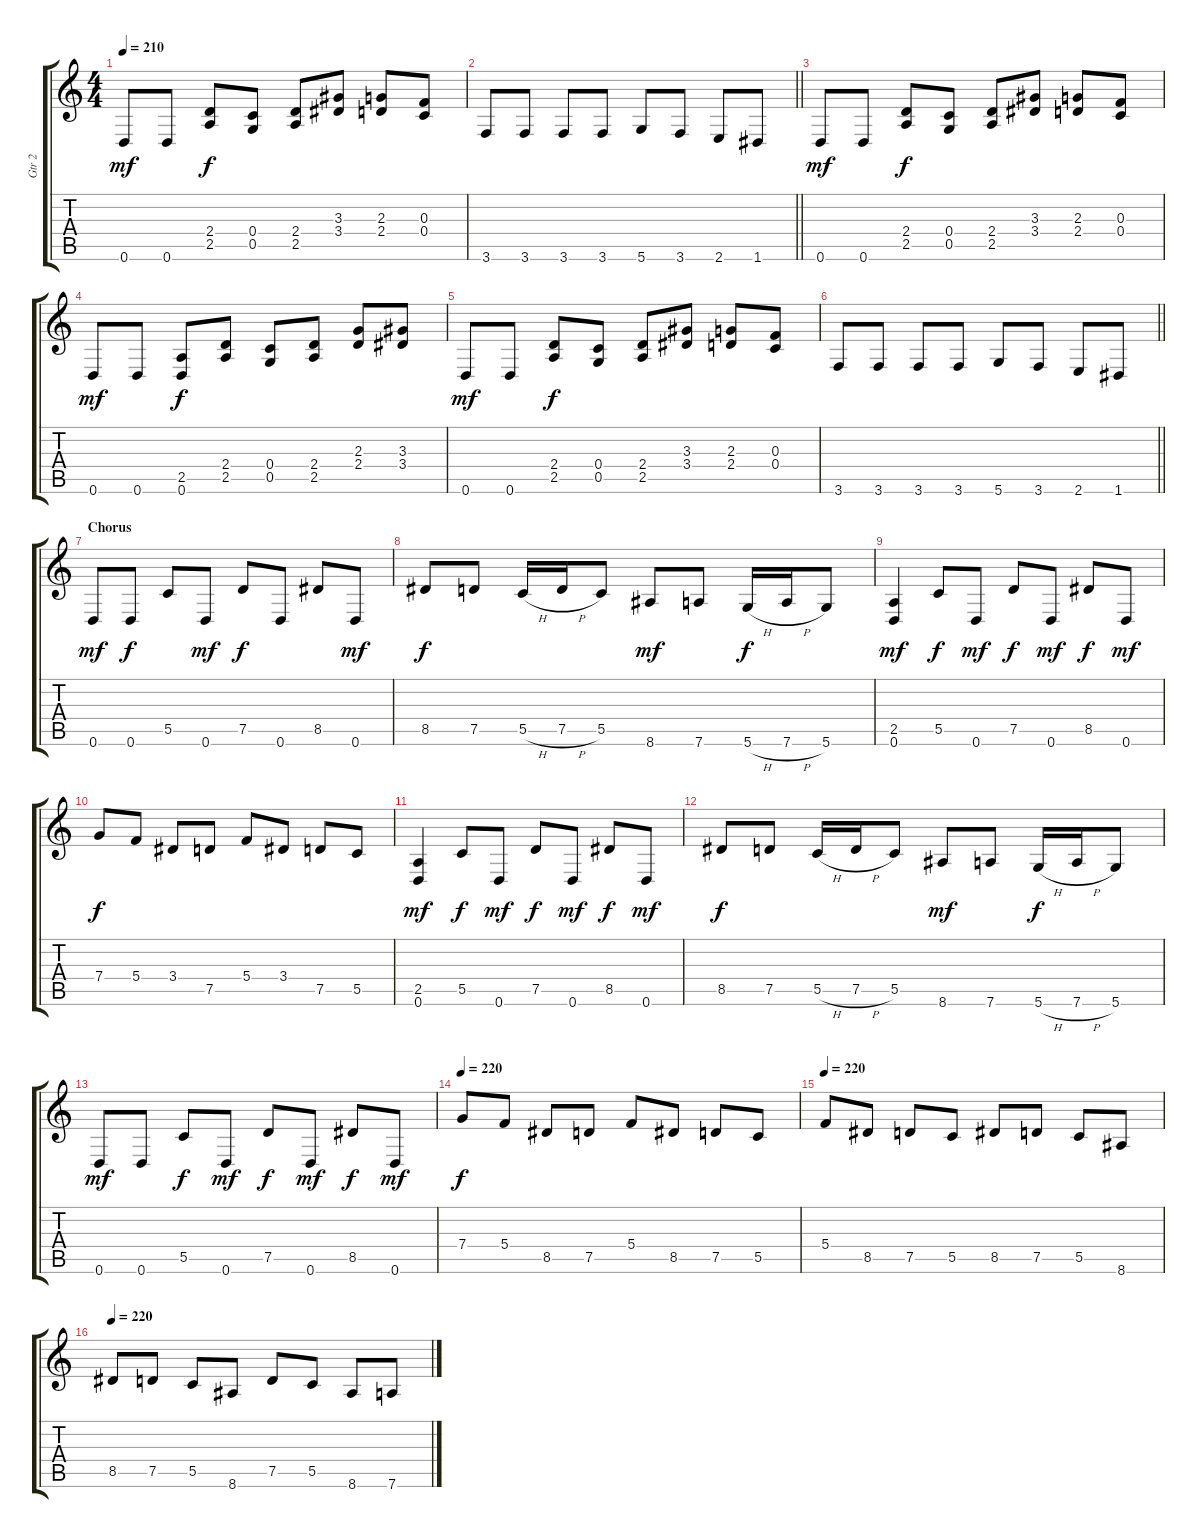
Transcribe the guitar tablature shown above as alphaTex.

\track ("Gtr 2" "Gtr 2") {instrument distortionguitar}
\staff {score tabs}
\tuning (D4 A3 F3 C3 G2 D2) {hide}
\ts (4 4)
\tempo 210
\clef g2
\ks c
0.6.8{dy mf} 0.6.8 (2.4 2.5).8{dy f} (0.4 0.5).8 (2.4 2.5).8 (3.3 3.4).8 (2.3 2.4).8 (0.3 0.4).8 |
\barLineRight lightlight
3.6.8 3.6.8 3.6.8 3.6.8 5.6.8 3.6.8 2.6.8 1.6.8 |
0.6.8{dy mf} 0.6.8 (2.4 2.5).8{dy f} (0.4 0.5).8 (2.4 2.5).8 (3.3 3.4).8 (2.3 2.4).8 (0.3 0.4).8 |
0.6.8{dy mf} 0.6.8 (2.5 0.6).8{dy f} (2.4 2.5).8 (0.4 0.5).8 (2.4 2.5).8 (2.3 2.4).8 (3.3 3.4).8 |
0.6.8{dy mf} 0.6.8 (2.4 2.5).8{dy f} (0.4 0.5).8 (2.4 2.5).8 (3.3 3.4).8 (2.3 2.4).8 (0.3 0.4).8 |
\barLineRight lightlight
3.6.8 3.6.8 3.6.8 3.6.8 5.6.8 3.6.8 2.6.8 1.6.8 |
\section ("" "Chorus")
0.6.8{dy mf} 0.6.8{dy f} 5.5.8 0.6.8{dy mf} 7.5.8{dy f} 0.6.8 8.5.8 0.6.8{dy mf} |
8.5.8{dy f} 7.5.8 5.5{h}.16 7.5{h}.16 5.5.8 8.6.8{dy mf} 7.6.8 5.6{h}.16{dy f} 7.6{h}.16 5.6.8 |
(2.5 0.6).4{dy mf} 5.5.8{dy f} 0.6.8{dy mf} 7.5.8{dy f} 0.6.8{dy mf} 8.5.8{dy f} 0.6.8{dy mf} |
7.4.8{dy f} 5.4.8 3.4.8 7.5.8 5.4.8 3.4.8 7.5.8 5.5.8 |
(2.5 0.6).4{dy mf} 5.5.8{dy f} 0.6.8{dy mf} 7.5.8{dy f} 0.6.8{dy mf} 8.5.8{dy f} 0.6.8{dy mf} |
8.5.8{dy f} 7.5.8 5.5{h}.16 7.5{h}.16 5.5.8 8.6.8{dy mf} 7.6.8 5.6{h}.16{dy f} 7.6{h}.16 5.6.8 |
0.6.8{dy mf} 0.6.8 5.5.8{dy f} 0.6.8{dy mf} 7.5.8{dy f} 0.6.8{dy mf} 8.5.8{dy f} 0.6.8{dy mf} |
\tempo 220
7.4.8{dy f} 5.4.8 8.5.8 7.5.8 5.4.8 8.5.8 7.5.8 5.5.8 |
\tempo 220
5.4.8 8.5.8 7.5.8 5.5.8 8.5.8 7.5.8 5.5.8 8.6.8 |
\tempo 220
8.5.8 7.5.8 5.5.8 8.6.8 7.5.8 5.5.8 8.6.8 7.6.8
